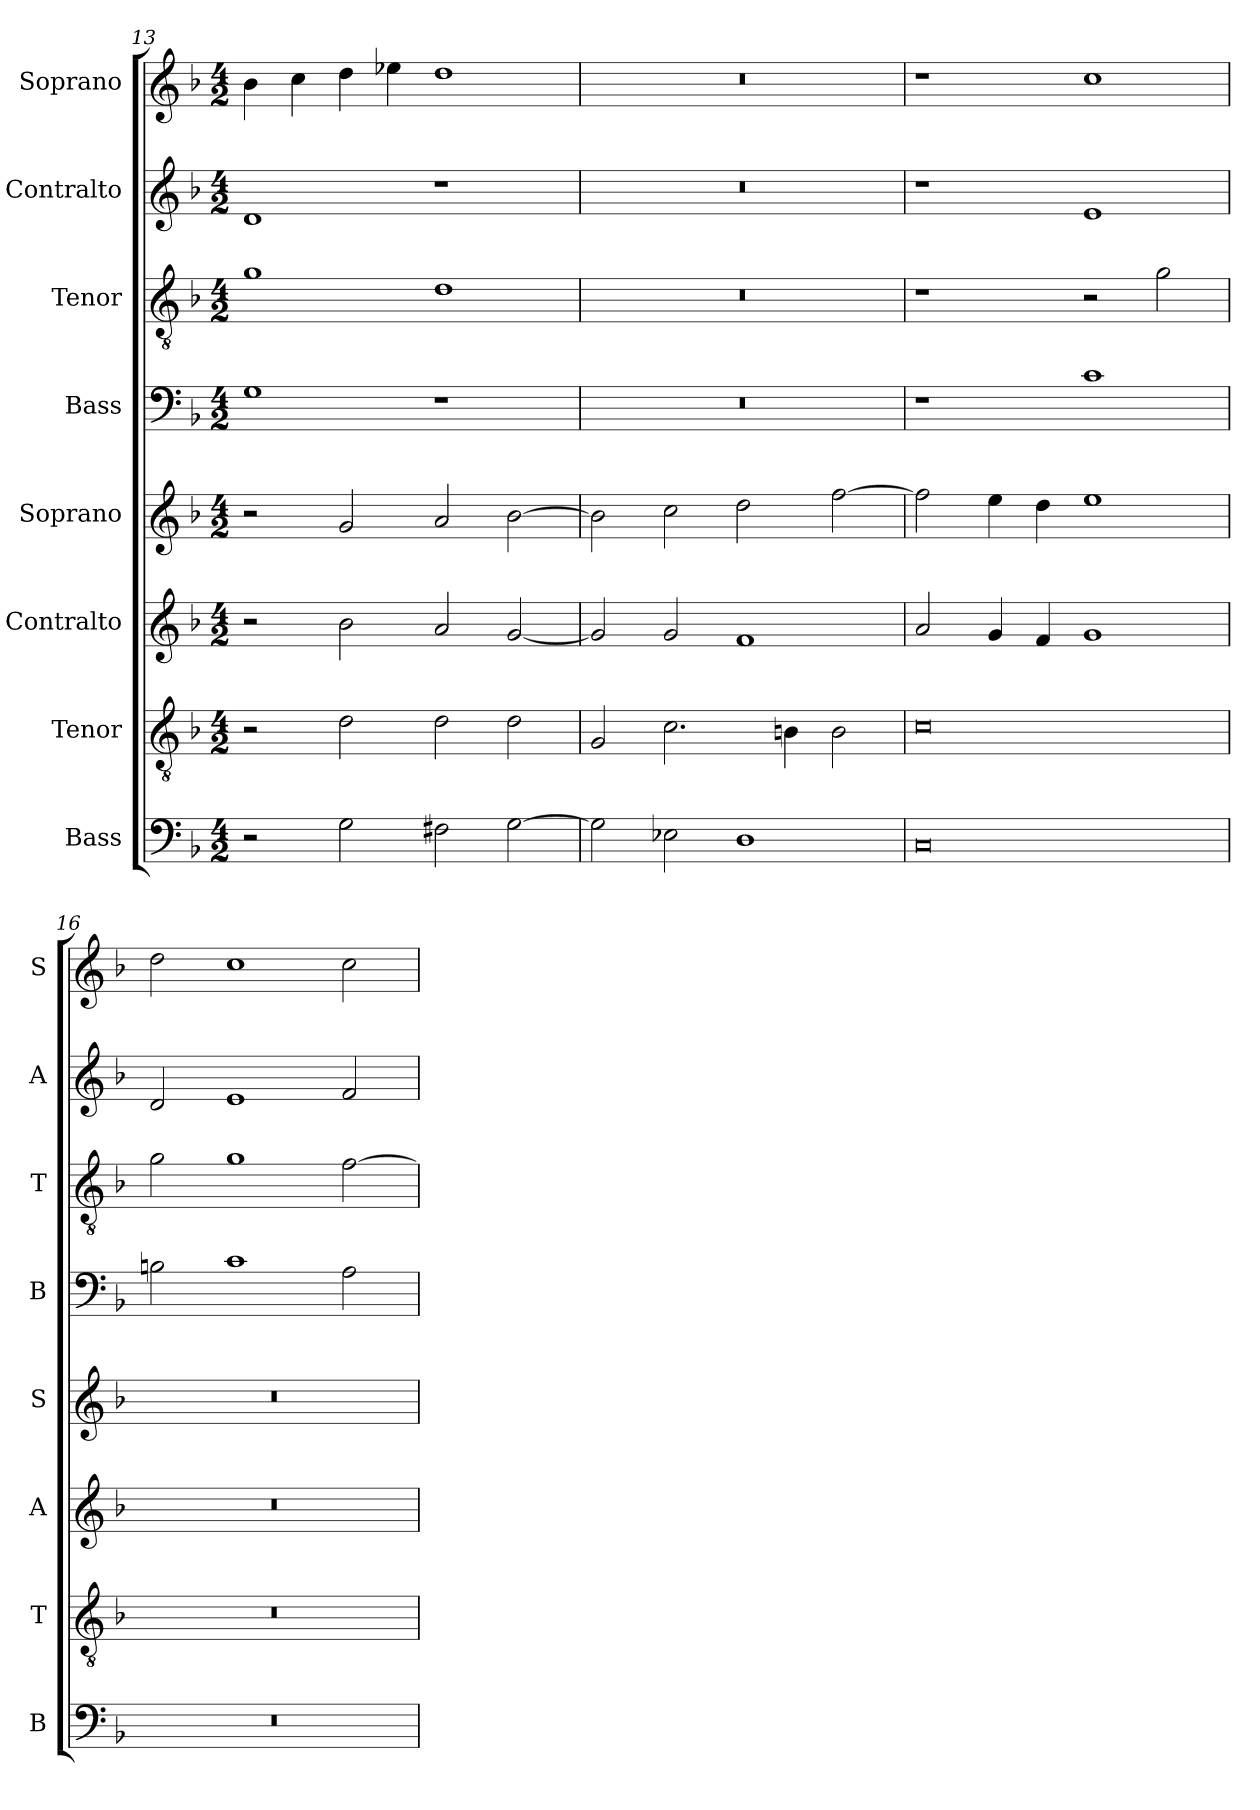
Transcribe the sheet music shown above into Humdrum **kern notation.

**kern	**kern	**kern	**kern	**kern	**kern	**kern	**kern
*part8	*part7	*part6	*part5	*part4	*part3	*part2	*part1
*staff8	*staff7	*staff6	*staff5	*staff4	*staff3	*staff2	*staff1
*I"Bass	*I"Tenor	*I"Contralto	*I"Soprano	*I"Bass	*I"Tenor	*I"Contralto	*I"Soprano
*I'B	*I'T	*I'A	*I'S	*I'B	*I'T	*I'A	*I'S
*clefF4	*clefGv2	*clefG2	*clefG2	*clefF4	*clefGv2	*clefG2	*clefG2
*k[b-]	*k[b-]	*k[b-]	*k[b-]	*k[b-]	*k[b-]	*k[b-]	*k[b-]
*G:dor	*G:dor	*G:dor	*G:dor	*G:dor	*G:dor	*G:dor	*G:dor
*M4/2	*M4/2	*M4/2	*M4/2	*M4/2	*M4/2	*M4/2	*M4/2
=13	=13	=13	=13	=13	=13	=13	=13
2r	2r	2r	2r	1G	1g	1d	4b-
.	.	.	.	.	.	.	4cc
2G	2d	2b-	2g	.	.	.	4dd
.	.	.	.	.	.	.	4ee-X
2F#X	2d	2a	2a	1r	1d	1r	1dd
[2G	2d	[2g	[2b-	.	.	.	.
=14	=14	=14	=14	=14	=14	=14	=14
2G]	2G	2g]	2b-]	0r	0r	0r	0r
2E-X	2.c	2g	2cc	.	.	.	.
1D	.	1f	2dd	.	.	.	.
.	4Bn	.	.	.	.	.	.
.	2B	.	[2ff	.	.	.	.
=15	=15	=15	=15	=15	=15	=15	=15
0C	0c	2a	2ff]	1r	1r	1r	1r
.	.	4g	4ee	.	.	.	.
.	.	4f	4dd	.	.	.	.
.	.	1g	1ee	1c	2r	1e	1cc
.	.	.	.	.	2g	.	.
=16	=16	=16	=16	=16	=16	=16	=16
0r	0r	0r	0r	2Bn	2g	2d	2dd
.	.	.	.	1c	1g	1e	1cc
.	.	.	.	2A	[2f	2f	2cc
=	=	=	=	=	=	=	=
*-	*-	*-	*-	*-	*-	*-	*-
